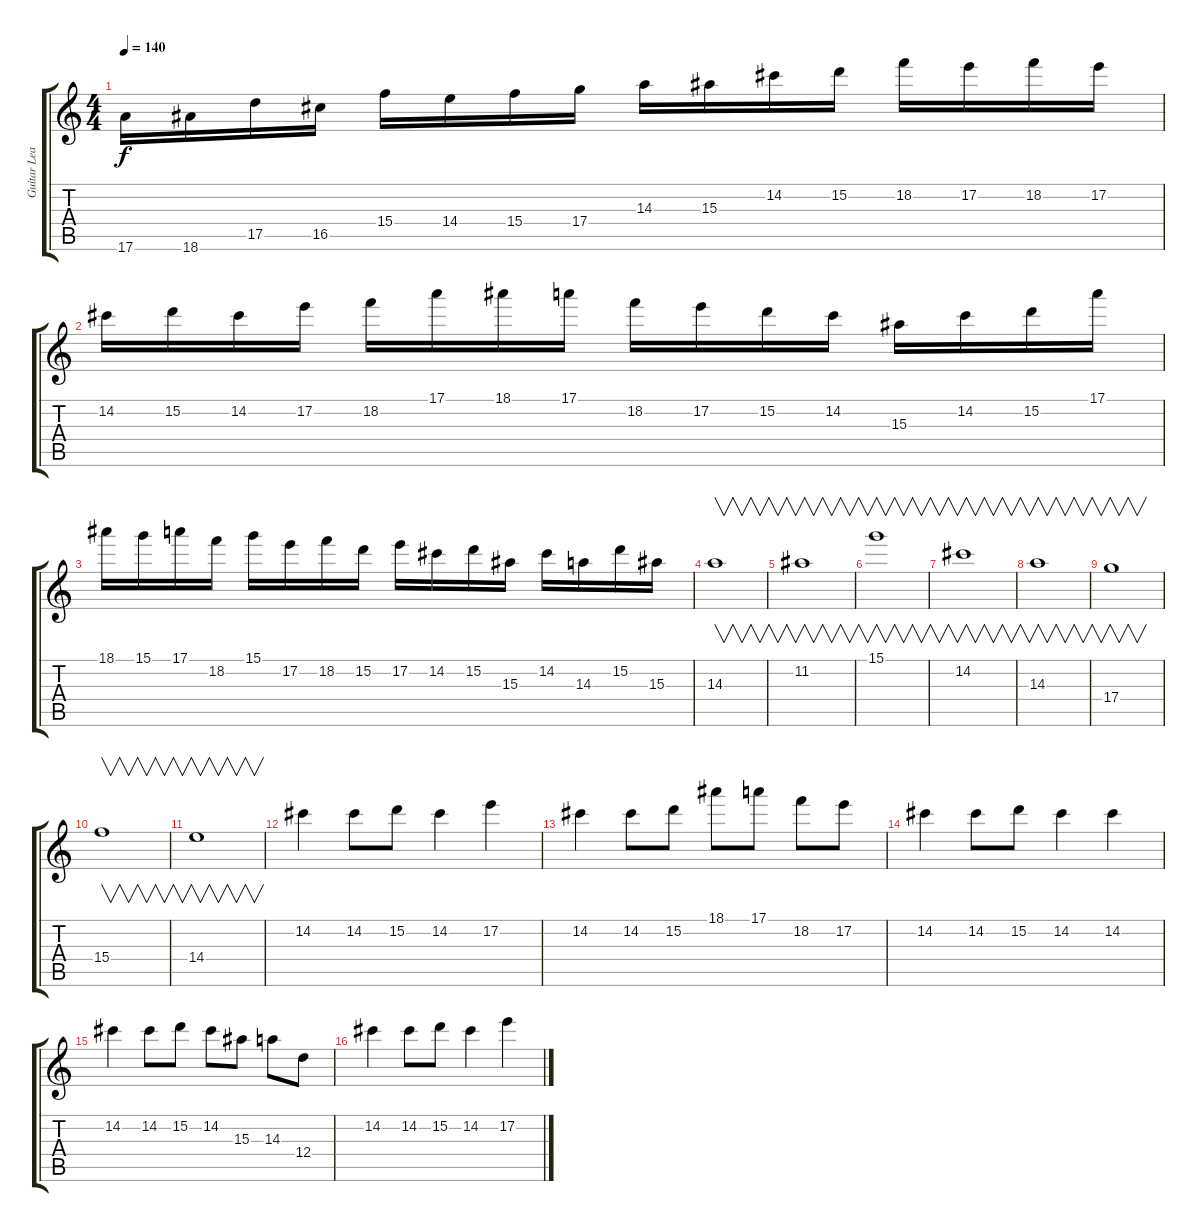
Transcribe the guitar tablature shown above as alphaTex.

\track ("Guitar Lead" "Guitar Lea") {instrument distortionguitar}
\staff {score tabs}
\tuning (E4 B3 G3 D3 A2 E2) {hide}
\ts (4 4)
\tempo 140
\clef g2
\ks c
17.6.16{dy f} 18.6.16 17.5.16 16.5.16 15.4.16 14.4.16 15.4.16 17.4.16 14.3.16 15.3.16 14.2.16 15.2.16 18.2.16 17.2.16 18.2.16 17.2.16 |
14.2.16 15.2.16 14.2.16 17.2.16 18.2.16 17.1.16 18.1.16 17.1.16 18.2.16 17.2.16 15.2.16 14.2.16 15.3.16 14.2.16 15.2.16 17.1.16 |
18.1.16 15.1.16 17.1.16 18.2.16 15.1.16 17.2.16 18.2.16 15.2.16 17.2.16 14.2.16 15.2.16 15.3.16 14.2.16 14.3.16 15.2.16 15.3.16 |
14.3.1{v} |
11.2.1{v} |
15.1.1{v} |
14.2.1{v} |
14.3.1{v} |
17.4.1{v} |
15.4.1{v} |
14.4.1{v} |
14.2.4 14.2.8 15.2.8 14.2.4 17.2.4 |
14.2.4 14.2.8 15.2.8 18.1.8 17.1.8 18.2.8 17.2.8 |
14.2.4 14.2.8 15.2.8 14.2.4 14.2.4 |
14.2.4 14.2.8 15.2.8 14.2.8 15.3.8 14.3.8 12.4.8 |
14.2.4 14.2.8 15.2.8 14.2.4 17.2.4
